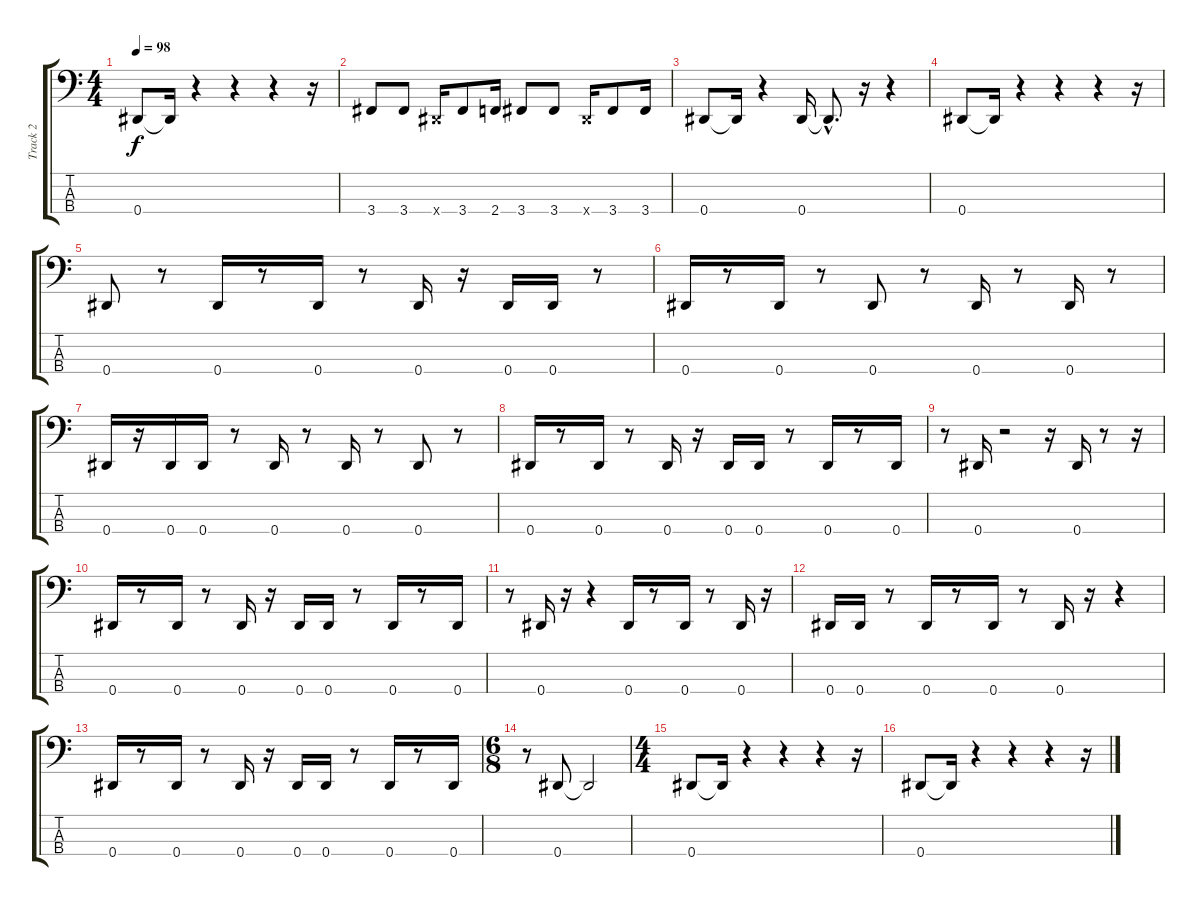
\track ("Track 2" "Track 2") {instrument electricbassfinger}
\staff {score tabs}
\tuning (G2 D2 Bb1 Eb1) {hide}
\ts (4 4)
\tempo 98
\clef f4
\ks c
0.4.8{dy f} 0.4{t}.16 r.4 r.4 r.4 r.16 |
3.4.8 3.4.8 0.4{x}.16 3.4.8 2.4.16 3.4.8 3.4.8 0.4{x}.16 3.4.8 3.4.16 |
0.4.8 0.4{t}.16 r.4 0.4.16 0.4{hac t}.8{d} r.16 r.4 |
0.4.8 0.4{t}.16 r.4 r.4 r.4 r.16 |
0.4.8 r.8 0.4.16 r.8 0.4.16 r.8 0.4.16 r.16 0.4.16 0.4.16 r.8 |
0.4.16 r.8 0.4.16 r.8 0.4.8 r.8 0.4.16 r.8 0.4.16 r.8 |
0.4.16 r.16 0.4.16 0.4.16 r.8 0.4.16 r.8 0.4.16 r.8 0.4.8 r.8 |
0.4.16 r.8 0.4.16 r.8 0.4.16 r.16 0.4.16 0.4.16 r.8 0.4.16 r.8 0.4.16 |
r.8 0.4.16 r.2 r.16 0.4.16 r.8 r.16 |
0.4.16 r.8 0.4.16 r.8 0.4.16 r.16 0.4.16 0.4.16 r.8 0.4.16 r.8 0.4.16 |
r.8 0.4.16 r.16 r.4 0.4.16 r.8 0.4.16 r.8 0.4.16 r.16 |
0.4.16 0.4.16 r.8 0.4.16 r.8 0.4.16 r.8 0.4.16 r.16 r.4 |
0.4.16 r.8 0.4.16 r.8 0.4.16 r.16 0.4.16 0.4.16 r.8 0.4.16 r.8 0.4.16 |
\ts (6 8)
r.8 0.4.8 0.4{t}.2 |
\ts (4 4)
0.4.8 0.4{t}.16 r.4 r.4 r.4 r.16 |
0.4.8 0.4{t}.16 r.4 r.4 r.4 r.16
